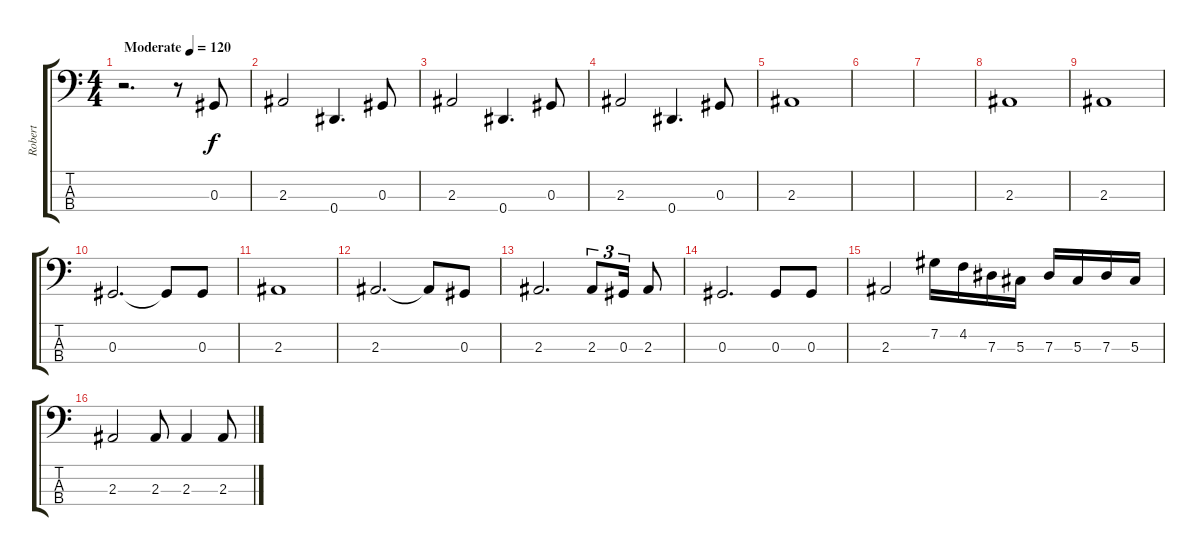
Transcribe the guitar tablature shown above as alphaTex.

\track ("Robert" "Robert") {instrument electricbassfinger}
\staff {score tabs}
\tuning (Gb2 Db2 Ab1 Eb1) {hide}
\ts (4 4)
\tempo (120 "Moderate")
\tempo 65
\tempo (120 "Moderate")
\clef f4
\ks c
r.2{d dy f instrument electricbassfinger} r.8 0.3.8 |
2.3.2 0.4.4{d} 0.3.8 |
2.3.2 0.4.4{d} 0.3.8 |
2.3.2 0.4.4{d} 0.3.8 |
2.3.1 |
|
|
2.3.1 |
2.3.1 |
0.3.2{d} 0.3{t}.8 0.3.8 |
2.3.1 |
2.3.2{d} 2.3{t}.8 0.3.8 |
2.3.2{d} 2.3.8{tu (3 2)} 0.3.16{tu (3 2)} 2.3.8 |
0.3.2{d} 0.3.8 0.3.8 |
2.3.2 7.2.16 4.2.16 7.3.16 5.3.16 7.3.16 5.3.16 7.3.16 5.3.16 |
2.3.2 2.3.8 2.3.4 2.3.8
